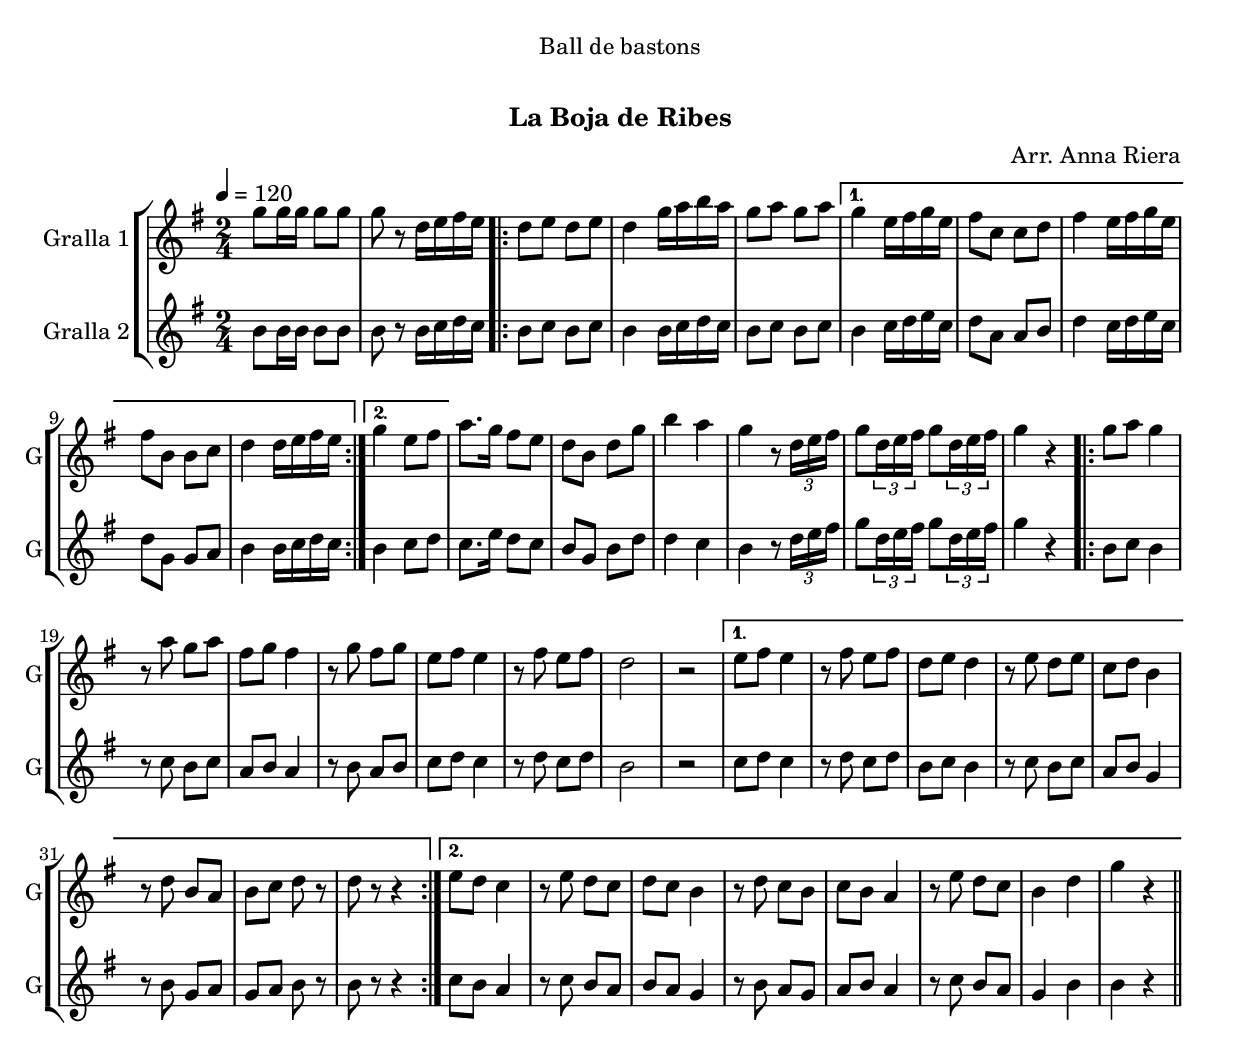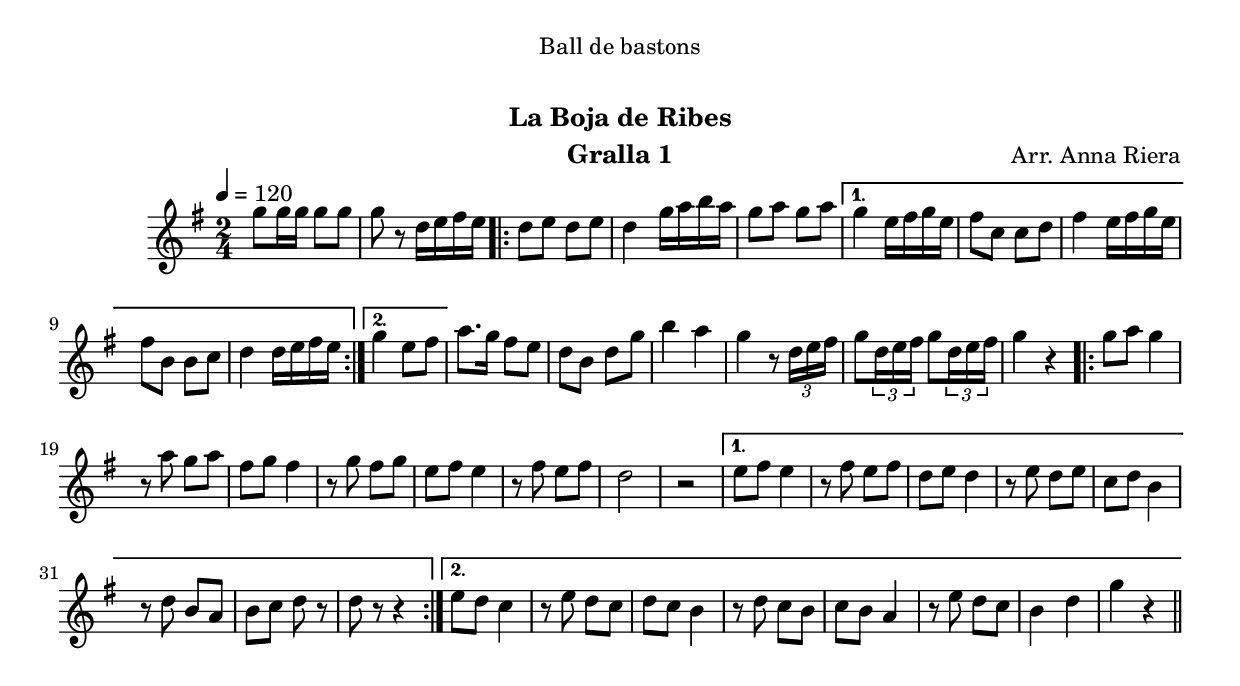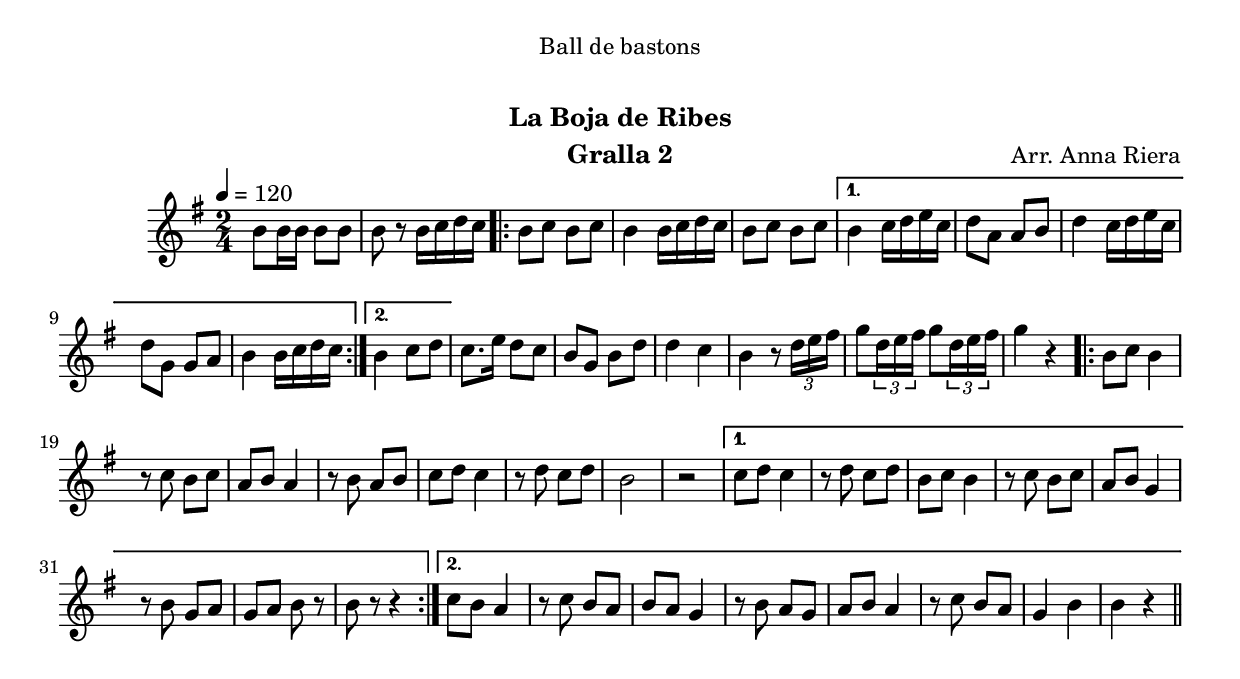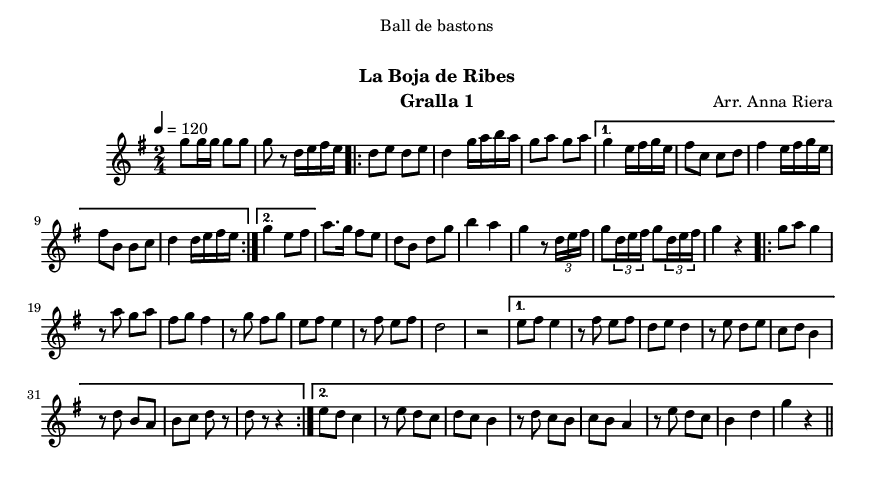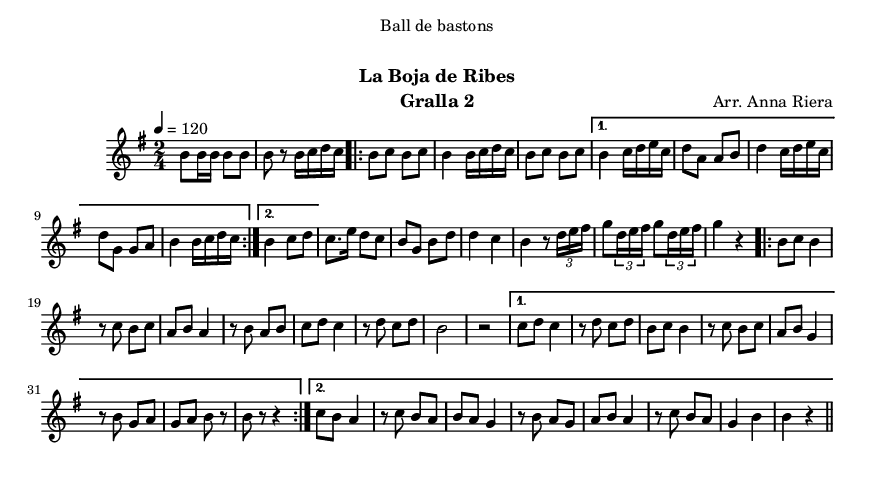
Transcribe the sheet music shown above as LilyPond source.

\version "2.16.0"

\header {
  dedication="Ball de bastons"
  title="   "
  subtitle="La Boja de Ribes"
  subsubtitle=""
  poet=""
  meter=""
  piece=""
  composer="Arr. Anna Riera"
  arranger=""
  opus=""
  instrument=""
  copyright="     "
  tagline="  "
}

liniaroAa =
\relative g''
{
  \tempo 4=120
  \clef treble
  \key g \major
  \time 2/4
  g8 g16 g g8 g  |
  g8 r d16 e fis e  |
  \repeat volta 2 { d8 e d e  |
  d4 g16 a b a  |
  %05
  g8 a g a }
  \alternative { { g4 e16 fis g e  |
  fis8 c c d  |
  fis4 e16 fis g e  |
  fis8 b, b c  |
  %10
  d4 d16 e fis e }
  { g4 e8 fis } }
  a8. g16 fis8 e  |
  d8 b d g  |
  b4 a  |
  %15
  g4 r8 \times 2/3 { d16 e fis }  |
  g8 \times 2/3 { d16 e fis } g8 \times 2/3 { d16 e fis }  |
  g4 r  |
  \repeat volta 2 { g8 a g4  |
  r8 a g a  |
  %20
  fis8 g fis4  |
  r8 g fis g  |
  e8 fis e4  |
  r8 fis e fis  |
  d2  |
  %25
  r2 }
  \alternative { { e8 fis e4  |
  r8 fis e fis  |
  d8 e d4  |
  r8 e d e  |
  %30
  c8 d b4  |
  r8 d b a  |
  b8 c d r  |
  d8 r r4 }
  { e8 d c4  |
  %35
  r8 e d c  |
  d8 c b4  |
  r8 d c b  |
  c8 b a4  |
  r8 e' d c  |
  %40
  b4 d  |
  g4 r } } \bar "||"
}

liniaroAb =
\relative b'
{
  \tempo 4=120
  \clef treble
  \key g \major
  \time 2/4
  b8 b16 b b8 b  |
  b8 r b16 c d c  |
  \repeat volta 2 { b8 c b c  |
  b4 b16 c d c  |
  %05
  b8 c b c }
  \alternative { { b4 c16 d e c  |
  d8 a a b  |
  d4 c16 d e c  |
  d8 g, g a  |
  %10
  b4 b16 c d c }
  { b4 c8 d } }
  c8. e16 d8 c  |
  b8 g b d  |
  d4 c  |
  %15
  b4 r8 \times 2/3 { d16 e fis }  |
  g8 \times 2/3 { d16 e fis } g8 \times 2/3 { d16 e fis }  |
  g4 r  |
  \repeat volta 2 { b,8 c b4  |
  r8 c b c  |
  %20
  a8 b a4  |
  r8 b a b  |
  c8 d c4  |
  r8 d c d  |
  b2  |
  %25
  r2 }
  \alternative { { c8 d c4  |
  r8 d c d  |
  b8 c b4  |
  r8 c b c  |
  %30
  a8 b g4  |
  r8 b g a  |
  g8 a b r  |
  b8 r r4 }
  { c8 b a4  |
  %35
  r8 c b a  |
  b8 a g4  |
  r8 b a g  |
  a8 b a4  |
  r8 c b a  |
  %40
  g4 b  |
  b4 r } } \bar "||"
}

\book {

\paper {
  print-page-number = false
}

\bookpart {
  \score {
    \new StaffGroup {
      \override Score.RehearsalMark #'self-alignment-X = #LEFT
      <<
        \new Staff \with {instrumentName = #"Gralla 1" shortInstrumentName = #"G"} \liniaroAa
        \new Staff \with {instrumentName = #"Gralla 2" shortInstrumentName = #"G"} \liniaroAb
      >>
    }
    \layout {}
  }\score { \unfoldRepeats
    \new StaffGroup {
      \override Score.RehearsalMark #'self-alignment-X = #LEFT
      <<
        \new Staff \with {instrumentName = #"Gralla 1" shortInstrumentName = #"G"} \liniaroAa
        \new Staff \with {instrumentName = #"Gralla 2" shortInstrumentName = #"G"} \liniaroAb
      >>
    }
    \midi {}
  }
}

\bookpart {
  \header {instrument="Gralla 1"}
  \score {
    \new StaffGroup {
      \override Score.RehearsalMark #'self-alignment-X = #LEFT
      <<
        \new Staff \liniaroAa
      >>
    }
    \layout {}
  }\score { \unfoldRepeats
    \new StaffGroup {
      \override Score.RehearsalMark #'self-alignment-X = #LEFT
      <<
        \new Staff \liniaroAa
      >>
    }
    \midi {}
  }
}

\bookpart {
  \header {instrument="Gralla 2"}
  \score {
    \new StaffGroup {
      \override Score.RehearsalMark #'self-alignment-X = #LEFT
      <<
        \new Staff \liniaroAb
      >>
    }
    \layout {}
  }\score { \unfoldRepeats
    \new StaffGroup {
      \override Score.RehearsalMark #'self-alignment-X = #LEFT
      <<
        \new Staff \liniaroAb
      >>
    }
    \midi {}
  }
}

}

\book {

\paper {
  print-page-number = false
  #(set-paper-size "a6landscape")
  #(layout-set-staff-size 14)
}

\bookpart {
  \header {instrument="Gralla 1"}
  \score {
    \new StaffGroup {
      \override Score.RehearsalMark #'self-alignment-X = #LEFT
      <<
        \new Staff \liniaroAa
      >>
    }
    \layout {}
  }
}

\bookpart {
  \header {instrument="Gralla 2"}
  \score {
    \new StaffGroup {
      \override Score.RehearsalMark #'self-alignment-X = #LEFT
      <<
        \new Staff \liniaroAb
      >>
    }
    \layout {}
  }
}

}

